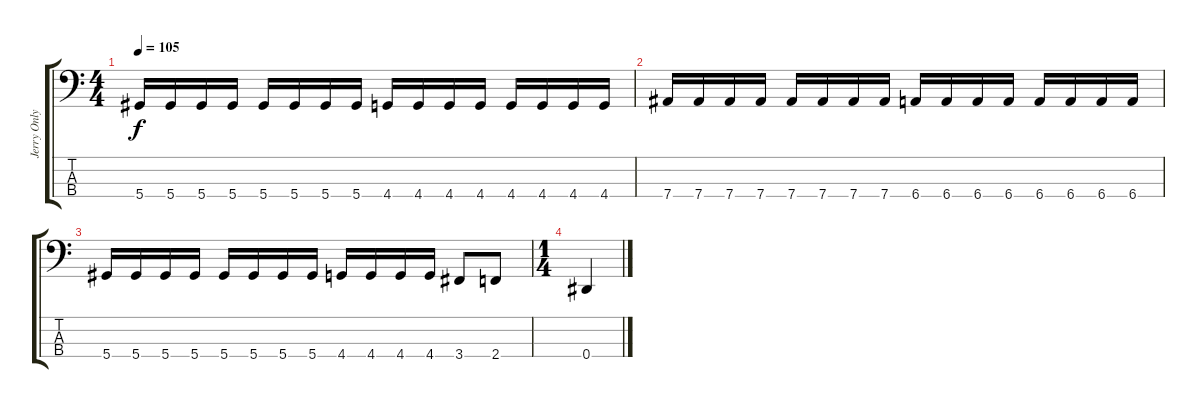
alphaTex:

\track ("Jerry Only" "Jerry Only") {instrument electricbassfinger}
\staff {score tabs}
\tuning (Gb2 Db2 Ab1 Eb1) {hide}
\ts (4 4)
\tempo 105
\clef f4
\ks c
5.4.16{dy f} 5.4.16 5.4.16 5.4.16 5.4.16 5.4.16 5.4.16 5.4.16 4.4.16 4.4.16 4.4.16 4.4.16 4.4.16 4.4.16 4.4.16 4.4.16 |
7.4.16 7.4.16 7.4.16 7.4.16 7.4.16 7.4.16 7.4.16 7.4.16 6.4.16 6.4.16 6.4.16 6.4.16 6.4.16 6.4.16 6.4.16 6.4.16 |
5.4.16 5.4.16 5.4.16 5.4.16 5.4.16 5.4.16 5.4.16 5.4.16 4.4.16 4.4.16 4.4.16 4.4.16 3.4.8 2.4.8 |
\ts (1 4)
0.4.4
